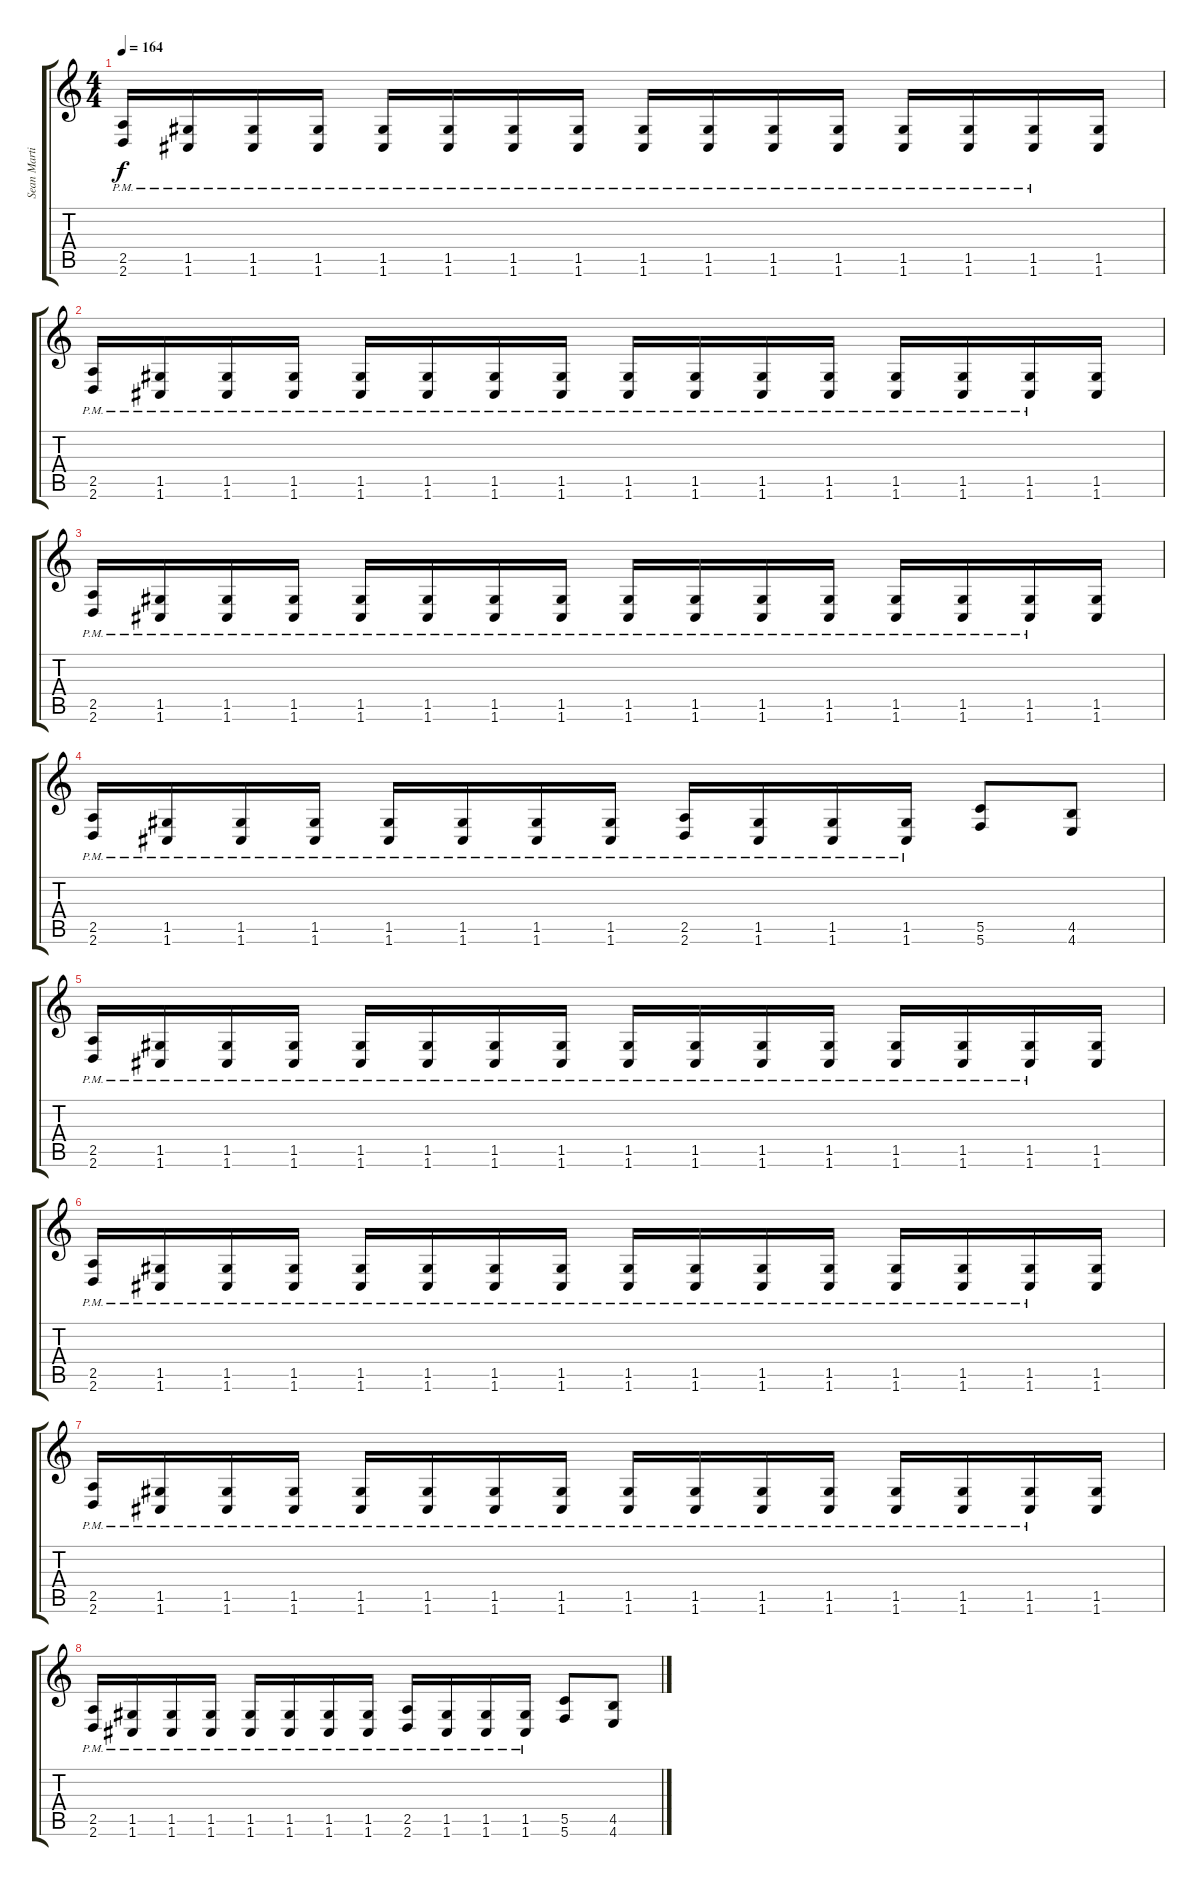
\track ("Sean Martin (Guitar)" "Sean Marti") {instrument distortionguitar}
\staff {score tabs}
\tuning (D4 A3 F3 C3 G2 C2) {hide}
\ts (4 4)
\tempo 164
\clef g2
\ks c
(2.5{pm} 2.6{pm}).16{dy f} (1.5{pm} 1.6{pm}).16 (1.5{pm} 1.6{pm}).16 (1.5{pm} 1.6{pm}).16 (1.5{pm} 1.6{pm}).16 (1.5{pm} 1.6{pm}).16 (1.5{pm} 1.6{pm}).16 (1.5{pm} 1.6{pm}).16 (1.5{pm} 1.6{pm}).16 (1.5{pm} 1.6{pm}).16 (1.5{pm} 1.6{pm}).16 (1.5{pm} 1.6{pm}).16 (1.5{pm} 1.6{pm}).16 (1.5{pm} 1.6{pm}).16 (1.5{pm} 1.6{pm}).16 (1.5 1.6).16 |
(2.5{pm} 2.6{pm}).16 (1.5{pm} 1.6{pm}).16 (1.5{pm} 1.6{pm}).16 (1.5{pm} 1.6{pm}).16 (1.5{pm} 1.6{pm}).16 (1.5{pm} 1.6{pm}).16 (1.5{pm} 1.6{pm}).16 (1.5{pm} 1.6{pm}).16 (1.5{pm} 1.6{pm}).16 (1.5{pm} 1.6{pm}).16 (1.5{pm} 1.6{pm}).16 (1.5{pm} 1.6{pm}).16 (1.5{pm} 1.6{pm}).16 (1.5{pm} 1.6{pm}).16 (1.5{pm} 1.6{pm}).16 (1.5 1.6).16 |
(2.5{pm} 2.6{pm}).16 (1.5{pm} 1.6{pm}).16 (1.5{pm} 1.6{pm}).16 (1.5{pm} 1.6{pm}).16 (1.5{pm} 1.6{pm}).16 (1.5{pm} 1.6{pm}).16 (1.5{pm} 1.6{pm}).16 (1.5{pm} 1.6{pm}).16 (1.5{pm} 1.6{pm}).16 (1.5{pm} 1.6{pm}).16 (1.5{pm} 1.6{pm}).16 (1.5{pm} 1.6{pm}).16 (1.5{pm} 1.6{pm}).16 (1.5{pm} 1.6{pm}).16 (1.5{pm} 1.6{pm}).16 (1.5 1.6).16 |
(2.5{pm} 2.6{pm}).16 (1.5{pm} 1.6{pm}).16 (1.5{pm} 1.6{pm}).16 (1.5{pm} 1.6{pm}).16 (1.5{pm} 1.6{pm}).16 (1.5{pm} 1.6{pm}).16 (1.5{pm} 1.6{pm}).16 (1.5{pm} 1.6{pm}).16 (2.5{pm} 2.6{pm}).16 (1.5{pm} 1.6{pm}).16 (1.5{pm} 1.6{pm}).16 (1.5{pm} 1.6{pm}).16 (5.5 5.6).8 (4.5 4.6).8 |
(2.5{pm} 2.6{pm}).16 (1.5{pm} 1.6{pm}).16 (1.5{pm} 1.6{pm}).16 (1.5{pm} 1.6{pm}).16 (1.5{pm} 1.6{pm}).16 (1.5{pm} 1.6{pm}).16 (1.5{pm} 1.6{pm}).16 (1.5{pm} 1.6{pm}).16 (1.5{pm} 1.6{pm}).16 (1.5{pm} 1.6{pm}).16 (1.5{pm} 1.6{pm}).16 (1.5{pm} 1.6{pm}).16 (1.5{pm} 1.6{pm}).16 (1.5{pm} 1.6{pm}).16 (1.5{pm} 1.6{pm}).16 (1.5 1.6).16 |
(2.5{pm} 2.6{pm}).16 (1.5{pm} 1.6{pm}).16 (1.5{pm} 1.6{pm}).16 (1.5{pm} 1.6{pm}).16 (1.5{pm} 1.6{pm}).16 (1.5{pm} 1.6{pm}).16 (1.5{pm} 1.6{pm}).16 (1.5{pm} 1.6{pm}).16 (1.5{pm} 1.6{pm}).16 (1.5{pm} 1.6{pm}).16 (1.5{pm} 1.6{pm}).16 (1.5{pm} 1.6{pm}).16 (1.5{pm} 1.6{pm}).16 (1.5{pm} 1.6{pm}).16 (1.5{pm} 1.6{pm}).16 (1.5 1.6).16 |
(2.5{pm} 2.6{pm}).16 (1.5{pm} 1.6{pm}).16 (1.5{pm} 1.6{pm}).16 (1.5{pm} 1.6{pm}).16 (1.5{pm} 1.6{pm}).16 (1.5{pm} 1.6{pm}).16 (1.5{pm} 1.6{pm}).16 (1.5{pm} 1.6{pm}).16 (1.5{pm} 1.6{pm}).16 (1.5{pm} 1.6{pm}).16 (1.5{pm} 1.6{pm}).16 (1.5{pm} 1.6{pm}).16 (1.5{pm} 1.6{pm}).16 (1.5{pm} 1.6{pm}).16 (1.5{pm} 1.6{pm}).16 (1.5 1.6).16 |
(2.5{pm} 2.6{pm}).16 (1.5{pm} 1.6{pm}).16 (1.5{pm} 1.6{pm}).16 (1.5{pm} 1.6{pm}).16 (1.5{pm} 1.6{pm}).16 (1.5{pm} 1.6{pm}).16 (1.5{pm} 1.6{pm}).16 (1.5{pm} 1.6{pm}).16 (2.5{pm} 2.6{pm}).16 (1.5{pm} 1.6{pm}).16 (1.5{pm} 1.6{pm}).16 (1.5{pm} 1.6{pm}).16 (5.5 5.6).8 (4.5 4.6).8
